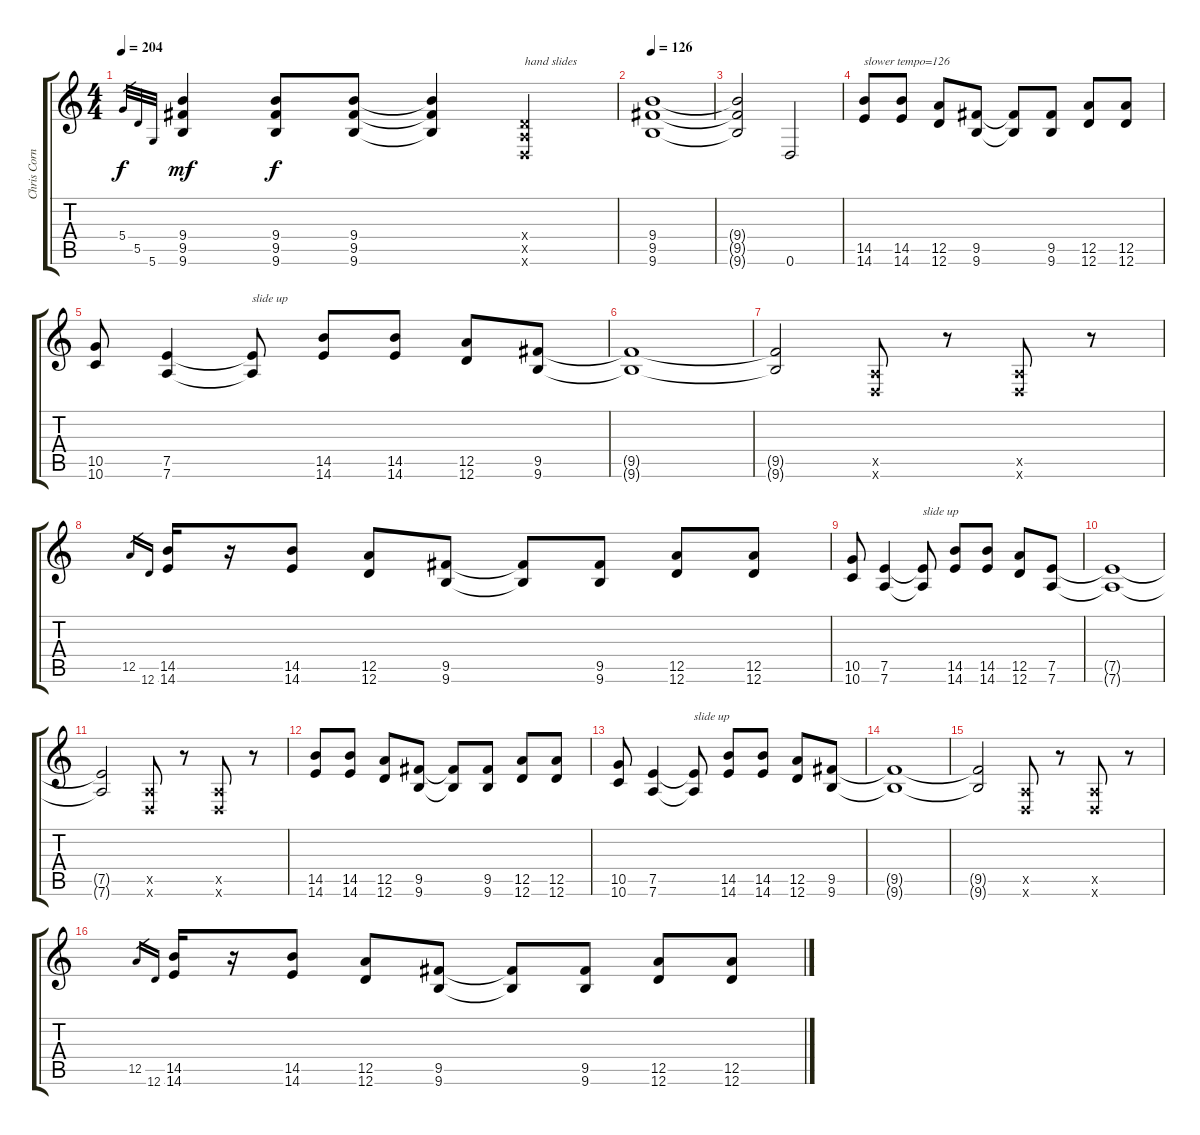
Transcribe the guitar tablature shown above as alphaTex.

\track ("Chris Cornell - Guitar" "Chris Corn") {instrument overdrivenguitar}
\staff {score tabs}
\tuning (E4 B3 G3 D3 A2 D2) {hide}
\ts (4 4)
\tempo 204
\clef g2
\ks c
5.4.32{gr dy f} 5.5.32{gr} 5.6.32{gr} (9.4 9.5 9.6).4{dy mf} (9.4 9.5 9.6).8{dy f} (9.4 9.5 9.6).8 (9.4{t} 9.5{t} 9.6{t}).4 (0.4{x} 0.5{x} 0.6{x}).4{txt "hand slides"} |
\tempo 126
(9.4 9.5 9.6).1 |
(9.4{t} 9.5{t} 9.6{t}).2 0.6.2 |
(14.5 14.6).8{txt "slower tempo=126"} (14.5 14.6).8 (12.5 12.6).8 (9.5 9.6).8 (9.5{t} 9.6{t}).8 (9.5 9.6).8 (12.5 12.6).8 (12.5 12.6).8 |
(10.5 10.6).8 (7.5 7.6).4 (7.5{t} 7.6{t}).8{txt "slide up"} (14.5 14.6).8 (14.5 14.6).8 (12.5 12.6).8 (9.5 9.6).8 |
(9.5{t} 9.6{t}).1 |
(9.5{t} 9.6{t}).2 (0.5{x} 0.6{x}).8 r.8 (0.5{x} 0.6{x}).8 r.8 |
12.5.16{gr} 12.6.16{gr} (14.5 14.6).16 r.16 (14.5 14.6).8 (12.5 12.6).8 (9.5 9.6).8 (9.5{t} 9.6{t}).8 (9.5 9.6).8 (12.5 12.6).8 (12.5 12.6).8 |
(10.5 10.6).8 (7.5 7.6).4 (7.5{t} 7.6{t}).8{txt "slide up"} (14.5 14.6).8 (14.5 14.6).8 (12.5 12.6).8 (7.5 7.6).8 |
(7.5{t} 7.6{t}).1 |
(7.5{t} 7.6{t}).2 (0.5{x} 0.6{x}).8 r.8 (0.5{x} 0.6{x}).8 r.8 |
(14.5 14.6).8 (14.5 14.6).8 (12.5 12.6).8 (9.5 9.6).8 (9.5{t} 9.6{t}).8 (9.5 9.6).8 (12.5 12.6).8 (12.5 12.6).8 |
(10.5 10.6).8 (7.5 7.6).4 (7.5{t} 7.6{t}).8{txt "slide up"} (14.5 14.6).8 (14.5 14.6).8 (12.5 12.6).8 (9.5 9.6).8 |
(9.5{t} 9.6{t}).1 |
(9.5{t} 9.6{t}).2 (0.5{x} 0.6{x}).8 r.8 (0.5{x} 0.6{x}).8 r.8 |
12.5.16{gr} 12.6.16{gr} (14.5 14.6).16 r.16 (14.5 14.6).8 (12.5 12.6).8 (9.5 9.6).8 (9.5{t} 9.6{t}).8 (9.5 9.6).8 (12.5 12.6).8 (12.5 12.6).8
